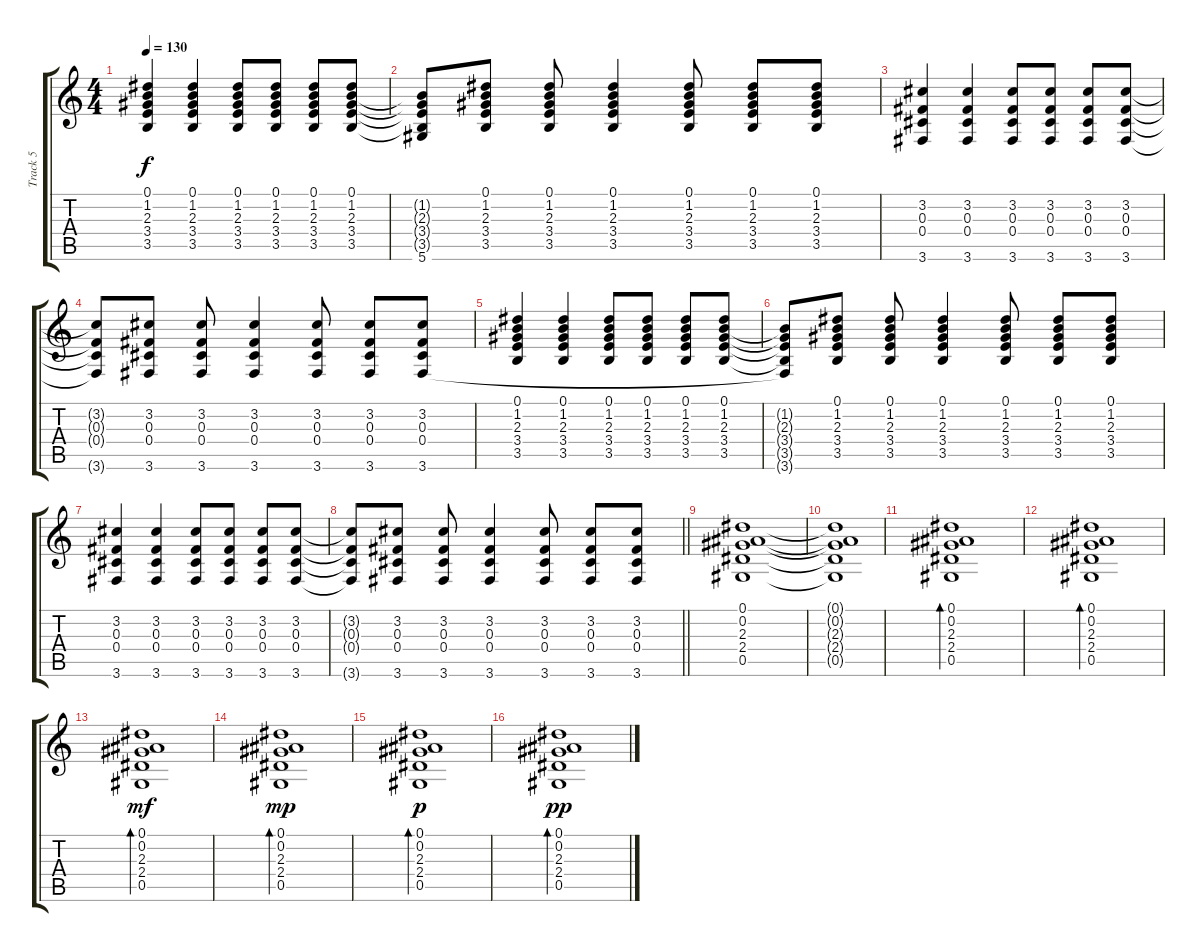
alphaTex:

\track ("Track 5" "Track 5") {instrument overdrivenguitar}
\staff {score tabs}
\tuning (Eb4 Bb3 Gb3 Db3 Ab2 Eb2) {hide}
\ts (4 4)
\tempo 130
\clef g2
\ks c
(0.1 1.2 2.3 3.4 3.5).4{dy f} (0.1 1.2 2.3 3.4 3.5).4 (0.1 1.2 2.3 3.4 3.5).8 (0.1 1.2 2.3 3.4 3.5).8 (0.1 1.2 2.3 3.4 3.5).8 (0.1 1.2 2.3 3.4 3.5).8 |
(1.2{t} 2.3{t} 3.4{t} 3.5{t} 5.6{t}).8 (0.1 1.2 2.3 3.4 3.5).8 (0.1 1.2 2.3 3.4 3.5).8 (0.1 1.2 2.3 3.4 3.5).4 (0.1 1.2 2.3 3.4 3.5).8 (0.1 1.2 2.3 3.4 3.5).8 (0.1 1.2 2.3 3.4 3.5).8 |
(3.2 0.3 0.4 3.6).4 (3.2 0.3 0.4 3.6).4 (3.2 0.3 0.4 3.6).8 (3.2 0.3 0.4 3.6).8 (3.2 0.3 0.4 3.6).8 (3.2 0.3 0.4 3.6).8 |
(3.2{t} 0.3{t} 0.4{t} 3.6{t}).8 (3.2 0.3 0.4 3.6).8 (3.2 0.3 0.4 3.6).8 (3.2 0.3 0.4 3.6).4 (3.2 0.3 0.4 3.6).8 (3.2 0.3 0.4 3.6).8 (3.2 0.3 0.4 3.6).8 |
(0.1 1.2 2.3 3.4 3.5).4 (0.1 1.2 2.3 3.4 3.5).4 (0.1 1.2 2.3 3.4 3.5).8 (0.1 1.2 2.3 3.4 3.5).8 (0.1 1.2 2.3 3.4 3.5).8 (0.1 1.2 2.3 3.4 3.5).8 |
(1.2{t} 2.3{t} 3.4{t} 3.5{t} 3.6{t}).8 (0.1 1.2 2.3 3.4 3.5).8 (0.1 1.2 2.3 3.4 3.5).8 (0.1 1.2 2.3 3.4 3.5).4 (0.1 1.2 2.3 3.4 3.5).8 (0.1 1.2 2.3 3.4 3.5).8 (0.1 1.2 2.3 3.4 3.5).8 |
(3.2 0.3 0.4 3.6).4 (3.2 0.3 0.4 3.6).4 (3.2 0.3 0.4 3.6).8 (3.2 0.3 0.4 3.6).8 (3.2 0.3 0.4 3.6).8 (3.2 0.3 0.4 3.6).8 |
\barLineRight lightlight
(3.2{t} 0.3{t} 0.4{t} 3.6{t}).8 (3.2 0.3 0.4 3.6).8 (3.2 0.3 0.4 3.6).8 (3.2 0.3 0.4 3.6).4 (3.2 0.3 0.4 3.6).8 (3.2 0.3 0.4 3.6).8 (3.2 0.3 0.4 3.6).8 |
(0.1 0.2 2.3 2.4 0.5).1 |
(0.1{t} 0.2{t} 2.3{t} 2.4{t} 0.5{t}).1 |
(0.1 0.2 2.3 2.4 0.5).1{bd 120} |
(0.1 0.2 2.3 2.4 0.5).1{bd 120} |
(0.1 0.2 2.3 2.4 0.5).1{bd 120 dy mf} |
(0.1 0.2 2.3 2.4 0.5).1{bd 120 dy mp} |
(0.1 0.2 2.3 2.4 0.5).1{bd 120 dy p} |
(0.1 0.2 2.3 2.4 0.5).1{bd 120 dy pp}
